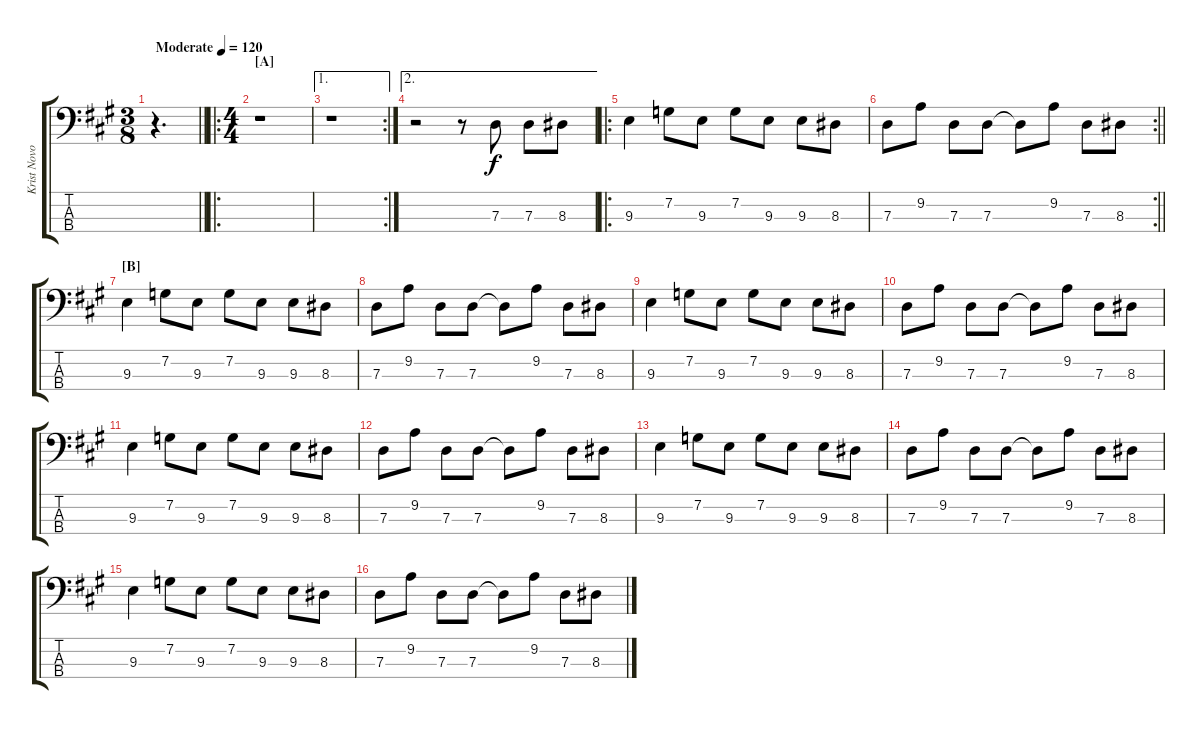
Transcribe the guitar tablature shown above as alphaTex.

\track ("Krist Novoselic" "Krist Novo") {instrument electricbasspick}
\staff {score tabs}
\tuning (F2 C2 G1 D1) {hide}
\ts (3 8)
\tempo (120 "Moderate")
\clef f4
\barLineRight lightlight
\ks f#minor
r.4{d dy f instrument electricbasspick} |
\ro
\ts (4 4)
\section ("" "[A]")
r.1 |
\ae 1
\rc 2
r.1 |
\ae 2
r.2 r.8 7.3.8 7.3.8 8.3.8 |
\ro
9.3.4 7.2.8 9.3.8 7.2.8 9.3.8 9.3.8 8.3.8 |
\rc 2
\barLineRight lightlight
7.3.8 9.2.8 7.3.8 7.3.8 7.3{t}.8 9.2.8 7.3.8 8.3.8 |
\section ("" "[B]")
9.3.4 7.2.8 9.3.8 7.2.8 9.3.8 9.3.8 8.3.8 |
7.3.8 9.2.8 7.3.8 7.3.8 7.3{t}.8 9.2.8 7.3.8 8.3.8 |
9.3.4 7.2.8 9.3.8 7.2.8 9.3.8 9.3.8 8.3.8 |
7.3.8 9.2.8 7.3.8 7.3.8 7.3{t}.8 9.2.8 7.3.8 8.3.8 |
9.3.4 7.2.8 9.3.8 7.2.8 9.3.8 9.3.8 8.3.8 |
7.3.8 9.2.8 7.3.8 7.3.8 7.3{t}.8 9.2.8 7.3.8 8.3.8 |
9.3.4 7.2.8 9.3.8 7.2.8 9.3.8 9.3.8 8.3.8 |
7.3.8 9.2.8 7.3.8 7.3.8 7.3{t}.8 9.2.8 7.3.8 8.3.8 |
9.3.4 7.2.8 9.3.8 7.2.8 9.3.8 9.3.8 8.3.8 |
7.3.8 9.2.8 7.3.8 7.3.8 7.3{t}.8 9.2.8 7.3.8 8.3.8
